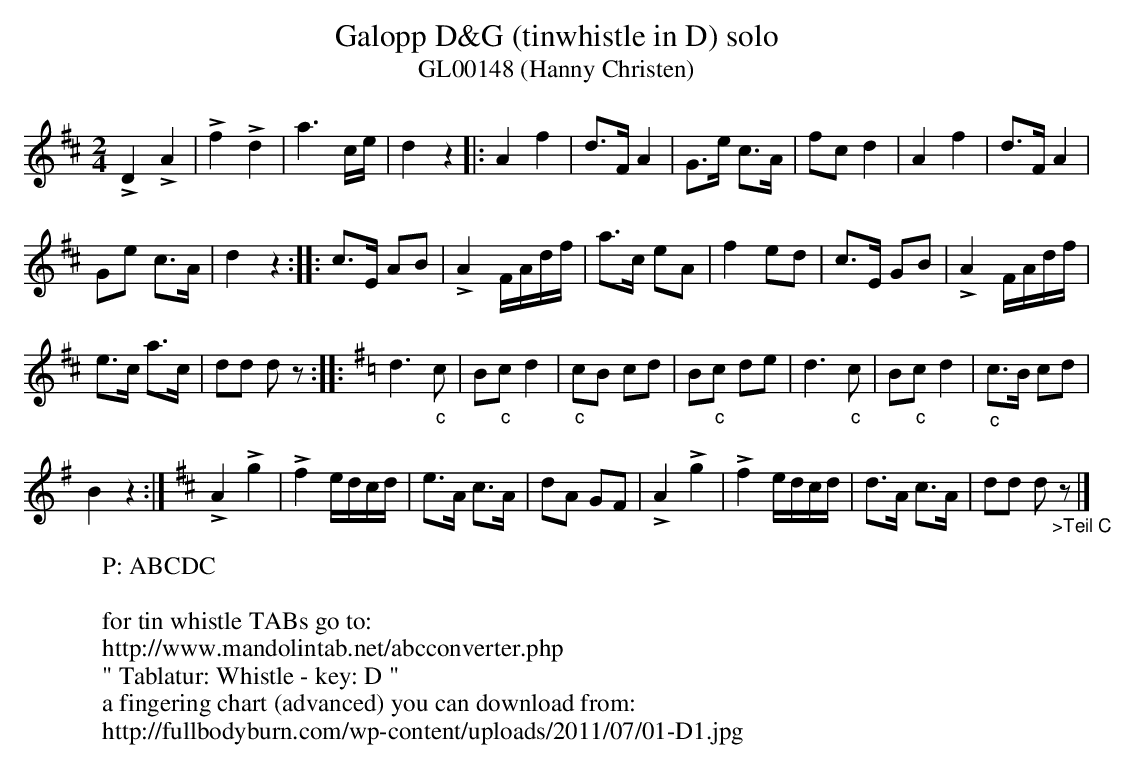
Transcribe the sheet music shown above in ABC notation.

X:1
T:Galopp D&G (tinwhistle in D) solo
T:GL00148 (Hanny Christen)
M:2/4
L:1/16
K:D transpose=12
!>!D4!>!A4 | !>!f4 !>!d4 | a6ce | d4z4 |: A4f4 | d3F A4 | G3e c3A | f2c2d4 | A4f4 | \
d3FA4 |
G2e2 c3A | d4z4 :: c3E A2B2 | !>!A4 FAdf | a3c e2A2 | f4e2d2 | c3E G2B2 | \
!>!A4 FAdf |
e3c a3c | d2d2 d2z2 :: [K:G] d6"_c"c2 | B2"_c"c2d4 | "_c"c2B2 c2d2 | \
B2"_c"c2 d2e2 | d6"_c"c2 | B2"_c"c2d4 | "_c"c3B c2d2 |
B4z4 :| [K:D] !>!A4!>!g4 | !>!f4 edcd | \
e3A c3A | d2A2 G2F2 | !>!A4!>!g4 | !>!f4 edcd | d3A c3A | d2d2 d2"_>Teil C"z2 |]
W: P: ABCDC
W:
W:for tin whistle TABs go to:
W:http://www.mandolintab.net/abcconverter.php
W:" Tablatur: Whistle - key: D "
W:a fingering chart (advanced) you can download from:
W:http://fullbodyburn.com/wp-content/uploads/2011/07/01-D1.jpg
